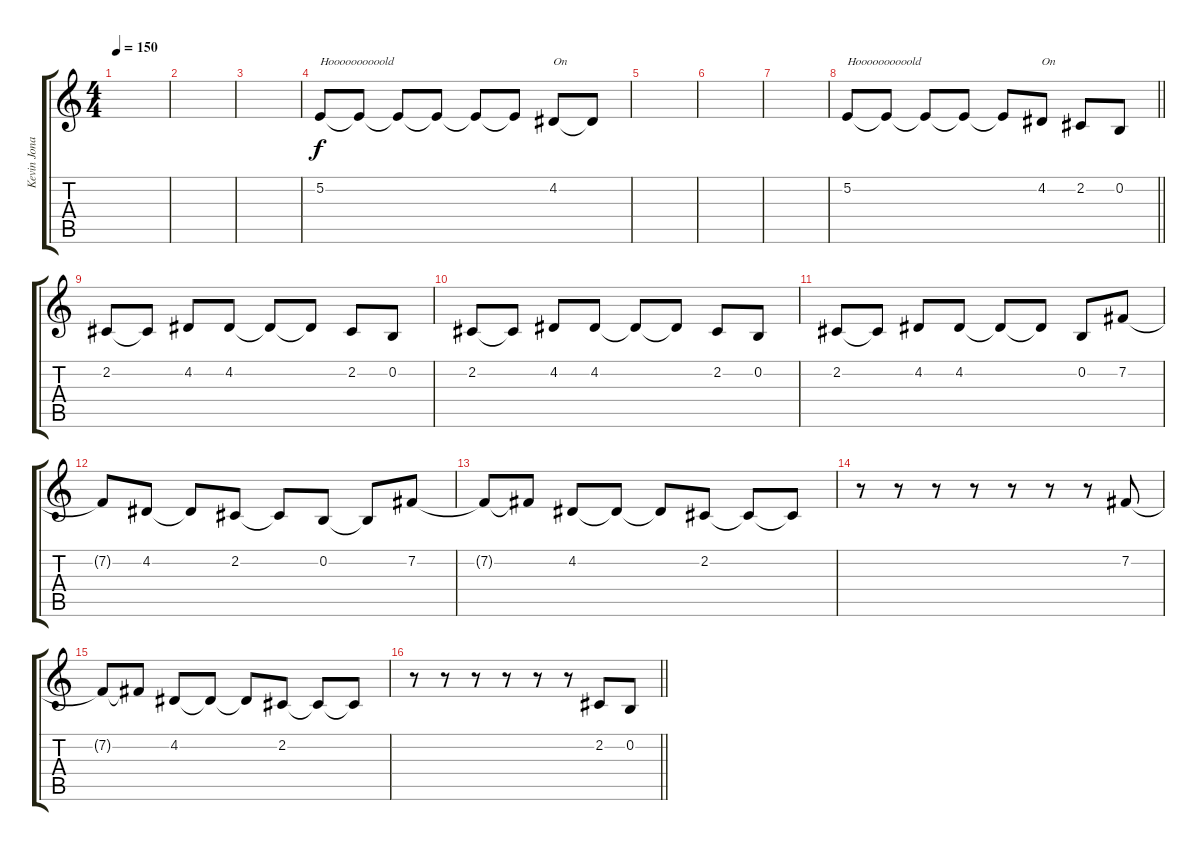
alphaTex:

\track ("Kevin Jonas (Vocals)" "Kevin Jona") {instrument tenorsax}
\staff {score tabs}
\tuning (E4 B3 G3 D3 A2 E2) {hide}
\ts (4 4)
\tempo 150
\clef g2
\ks c
|
|
|
5.2.8{txt "Hoooooooooold"} 5.2{t}.8 5.2{t}.8 5.2{t}.8 5.2{t}.8 5.2{t}.8 4.2.8{txt "On"} 4.2{t}.8 |
|
|
|
\barLineRight lightlight
5.2.8{txt "Hoooooooooold"} 5.2{t}.8 5.2{t}.8 5.2{t}.8 5.2{t}.8 4.2.8{txt "On"} 2.2.8 0.2.8 |
2.2.8 2.2{t}.8 4.2.8 4.2.8 4.2{t}.8 4.2{t}.8 2.2.8 0.2.8 |
2.2.8 2.2{t}.8 4.2.8 4.2.8 4.2{t}.8 4.2{t}.8 2.2.8 0.2.8 |
2.2.8 2.2{t}.8 4.2.8 4.2.8 4.2{t}.8 4.2{t}.8 0.2.8 7.2.8 |
7.2{t}.8 4.2.8 4.2{t}.8 2.2.8 2.2{t}.8 0.2.8 0.2{t}.8 7.2.8 |
7.2{t}.8 7.2{t}.8 4.2.8 4.2{t}.8 4.2{t}.8 2.2.8 2.2{t}.8 2.2{t}.8 |
r.8 r.8 r.8 r.8 r.8 r.8 r.8 7.2.8 |
7.2{t}.8 7.2{t}.8 4.2.8 4.2{t}.8 4.2{t}.8 2.2.8 2.2{t}.8 2.2{t}.8 |
\barLineRight lightlight
r.8 r.8 r.8 r.8 r.8 r.8 2.2.8 0.2.8
